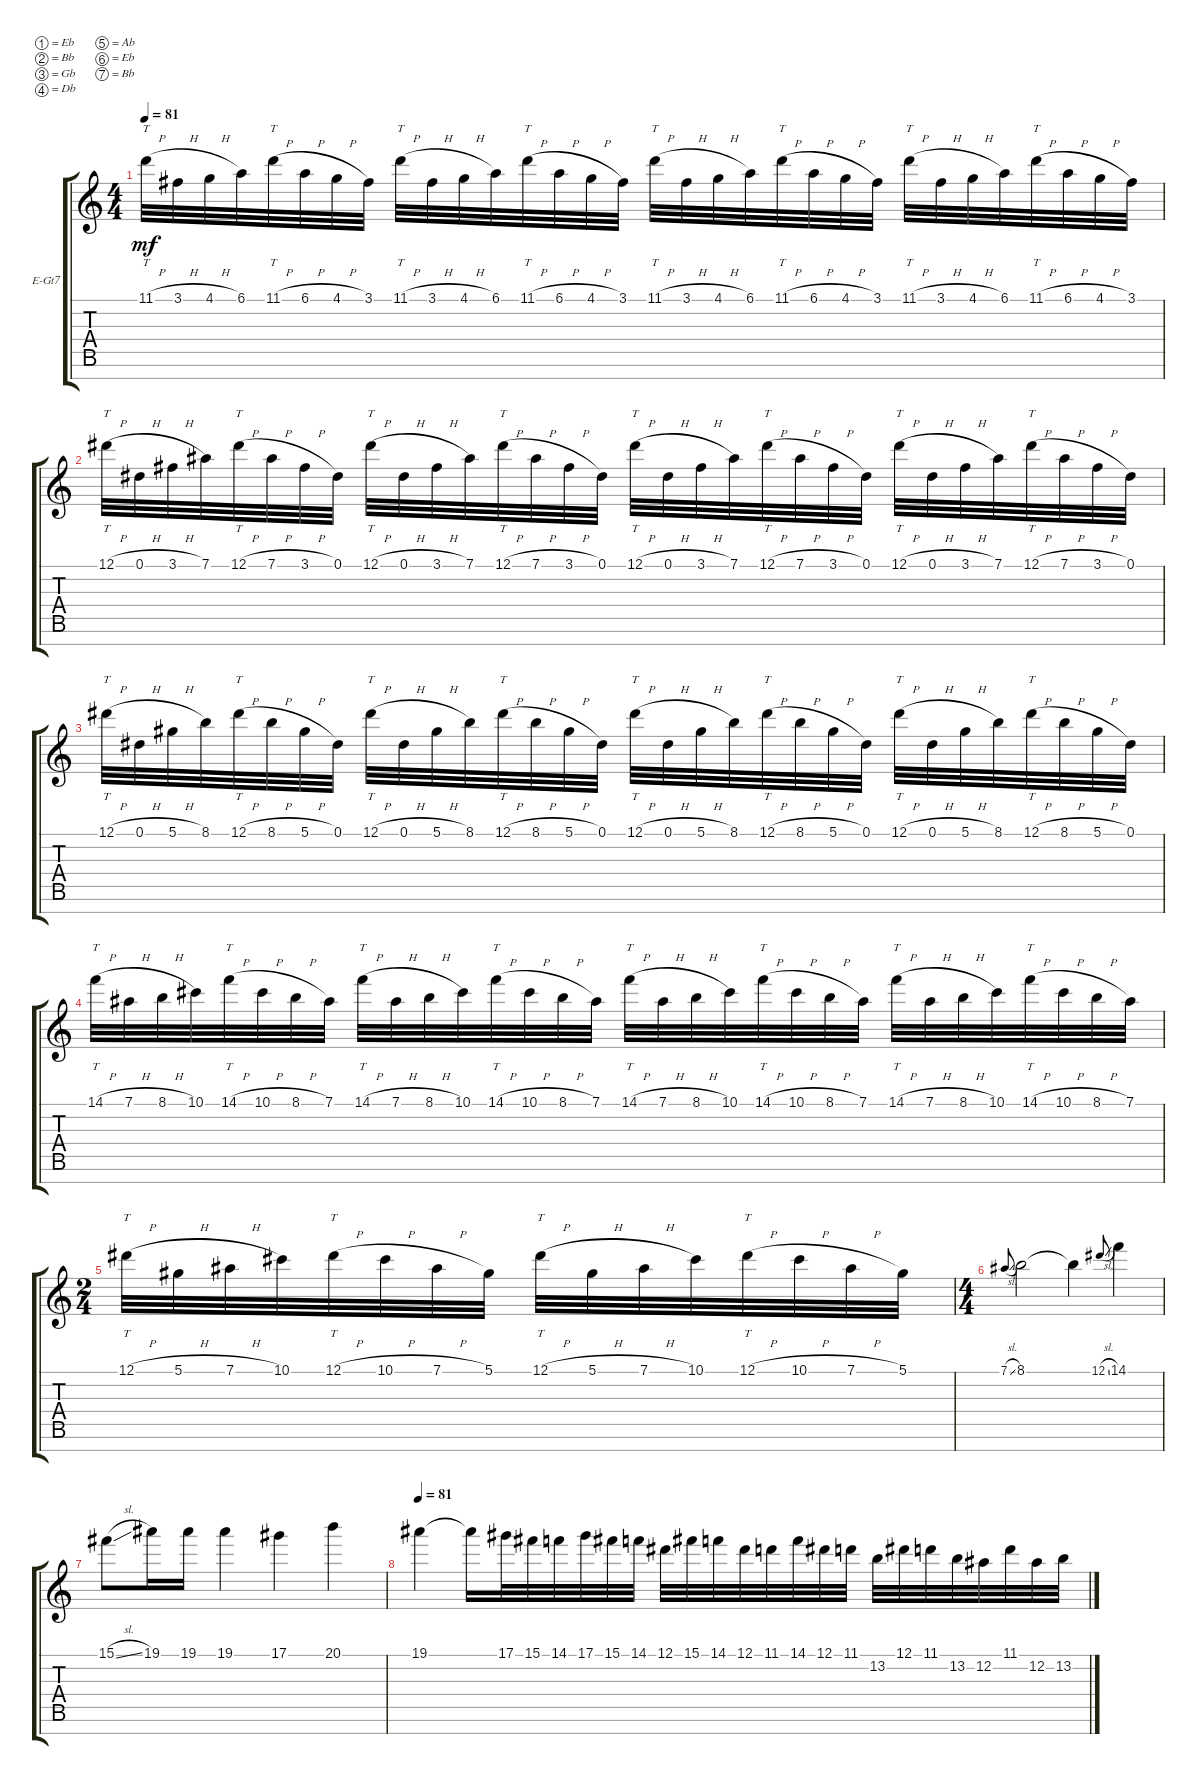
\defaultSystemsLayout 4
\bracketExtendMode groupsimilarinstruments
\firstSystemTrackNameOrientation horizontal
\otherSystemsTrackNameOrientation horizontal
\track ("Electric Guitar" "E-Gt7") {multiBarRest instrument overdrivenguitar}
\staff {score tabs}
\tuning (Eb4 Bb3 Gb3 Db3 Ab2 Eb2 Bb1)
\ts (4 4)
\tempo 81
\clef g2
\ks c
11.1{h}.32{tt dy mf} 3.1{h}.32 4.1{h}.32 6.1.32 11.1{h}.32{tt} 6.1{h}.32 4.1{h}.32 3.1.32 11.1{h}.32{tt} 3.1{h}.32 4.1{h}.32 6.1.32 11.1{h}.32{tt} 6.1{h}.32 4.1{h}.32 3.1.32 11.1{h}.32{tt} 3.1{h}.32 4.1{h}.32 6.1.32 11.1{h}.32{tt} 6.1{h}.32 4.1{h}.32 3.1.32 11.1{h}.32{tt} 3.1{h}.32 4.1{h}.32 6.1.32 11.1{h}.32{tt} 6.1{h}.32 4.1{h}.32 3.1.32 |
12.1{h}.32{tt} 0.1{h}.32 3.1{h}.32 7.1.32 12.1{h}.32{tt} 7.1{h}.32 3.1{h}.32 0.1.32 12.1{h}.32{tt} 0.1{h}.32 3.1{h}.32 7.1.32 12.1{h}.32{tt} 7.1{h}.32 3.1{h}.32 0.1.32 12.1{h}.32{tt} 0.1{h}.32 3.1{h}.32 7.1.32 12.1{h}.32{tt} 7.1{h}.32 3.1{h}.32 0.1.32 12.1{h}.32{tt} 0.1{h}.32 3.1{h}.32 7.1.32 12.1{h}.32{tt} 7.1{h}.32 3.1{h}.32 0.1.32 |
12.1{h}.32{tt} 0.1{h}.32 5.1{h}.32 8.1.32 12.1{h}.32{tt} 8.1{h}.32 5.1{h}.32 0.1.32 12.1{h}.32{tt} 0.1{h}.32 5.1{h}.32 8.1.32 12.1{h}.32{tt} 8.1{h}.32 5.1{h}.32 0.1.32 12.1{h}.32{tt} 0.1{h}.32 5.1{h}.32 8.1.32 12.1{h}.32{tt} 8.1{h}.32 5.1{h}.32 0.1.32 12.1{h}.32{tt} 0.1{h}.32 5.1{h}.32 8.1.32 12.1{h}.32{tt} 8.1{h}.32 5.1{h}.32 0.1.32 |
14.1{h}.32{tt} 7.1{h}.32 8.1{h}.32 10.1.32 14.1{h}.32{tt} 10.1{h}.32 8.1{h}.32 7.1.32 14.1{h}.32{tt} 7.1{h}.32 8.1{h}.32 10.1.32 14.1{h}.32{tt} 10.1{h}.32 8.1{h}.32 7.1.32 14.1{h}.32{tt} 7.1{h}.32 8.1{h}.32 10.1.32 14.1{h}.32{tt} 10.1{h}.32 8.1{h}.32 7.1.32 14.1{h}.32{tt} 7.1{h}.32 8.1{h}.32 10.1.32 14.1{h}.32{tt} 10.1{h}.32 8.1{h}.32 7.1.32 |
\ts (2 4)
12.1{h}.32{tt} 5.1{h}.32 7.1{h}.32 10.1.32 12.1{h}.32{tt} 10.1{h}.32 7.1{h}.32 5.1.32 12.1{h}.32{tt} 5.1{h}.32 7.1{h}.32 10.1.32 12.1{h}.32{tt} 10.1{h}.32 7.1{h}.32 5.1.32 |
\ts (4 4)
7.1{sl}.8{gr onbeat} 8.1.2 8.1{t}.4 12.1{sl}.8{gr onbeat} 14.1.4 |
15.1{sl}.8 19.1.16 19.1.16 19.1.4 17.1.4 20.1.4 |
\tempo 81
19.1.4 19.1{t}.16 17.1.32 15.1.32 14.1.32 17.1.32 15.1.32 14.1.32 12.1.32 15.1.32 14.1.32 12.1.32 11.1.32 14.1.32 12.1.32 11.1.32 13.2.32 12.1.32 11.1.32 13.2.32 12.2.32 11.1.32 12.2.32 13.2.32
